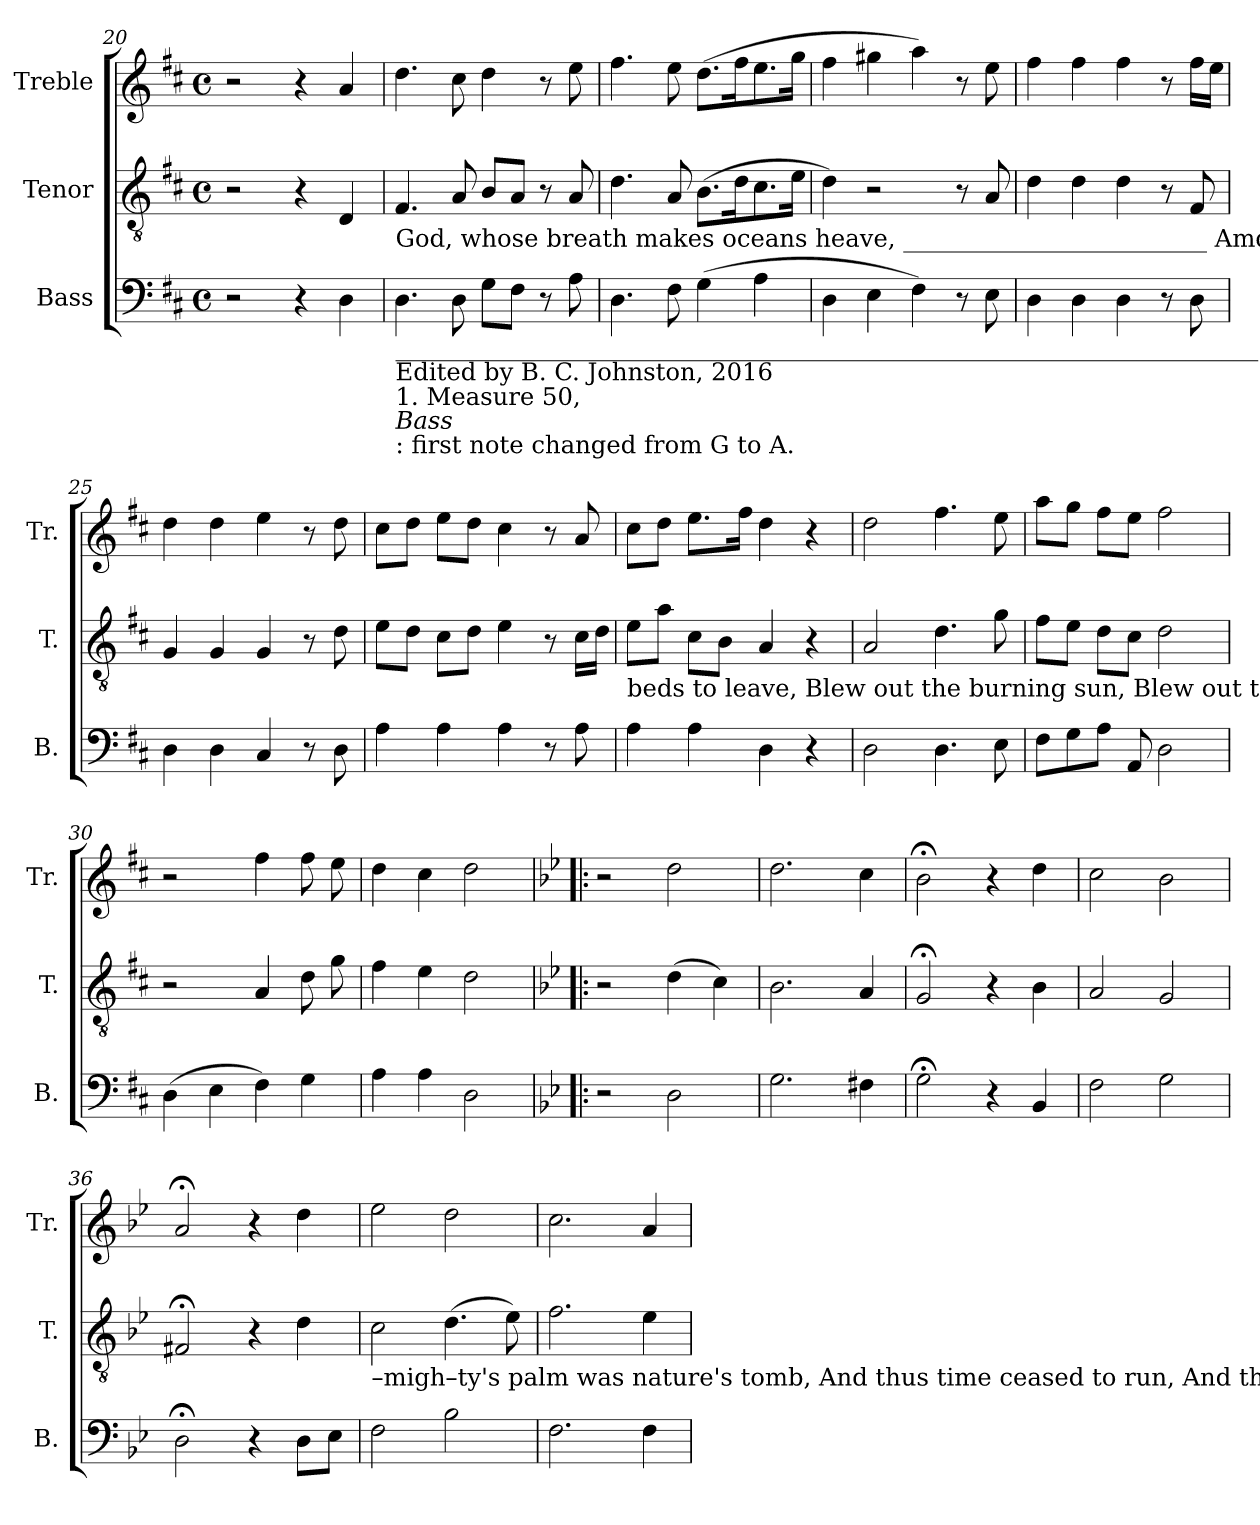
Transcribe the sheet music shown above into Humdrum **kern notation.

**kern	**kern	**kern
*part3	*part2	*part1
*staff3	*staff2	*staff1
*I"Bass	*I"Tenor	*I"Treble
*I'B.	*I'T.	*I'Tr.
*clefF4	*clefGv2	*clefG2
*k[f#c#]	*k[f#c#]	*k[f#c#]
*M4/4	*M4/4	*M4/4
*met(c)	*met(c)	*met(c)
=20	=20	=20
2r	2r	2r
4r	4r	4r
4D\	4D/	4a/
!!LO:LB:g=z
=21	=21	=21
!	!LO:TX:b:t=God,  whose breath makes oceans  heave, _________________________       Amd sturdy oaks    their beds to leave,   And  stur – dy   oaks     their	!
!LO:TX:b:t=_______________________________________________________________________	!	!
!LO:TX:b:t=Edited by B. C. Johnston, 2016	!	!
!LO:TX:b:t=1. Measure 50,	!	!
!LO:TX:b:i:t=Bass	!	!
!LO:TX:b:t=&colon; first note changed from G to A.	!	!
4.D\	4.F#/	4.dd\
8D\	8A/	8cc#\
8G\L	8B/L	4dd\
8F#\J	8A/J	.
8r	8r	8r
8A\	8A/	8ee\
=22	=22	=22
4.D\	4.d\	4.ff#\
8F#\	8A/	8ee\
(4G\	(8.B\L	(8.dd\L
.	16d\K	16ff#\K
4A\	8.c#\	8.ee\
.	16e\Jk	16gg\Jk
=23	=23	=23
4D\	4d\)	4ff#\
4E\	2r	4gg#X\
4F#\)	.	4aa\)
8r	8r	8r
8E\	8A/	8ee\
=24	=24	=24
4D\	4d\	4ff#\
4D\	4d\	4ff#\
4D\	4d\	4ff#\
8r	8r	8r
8D\	8F#/	16ff#\LL
.	.	16ee\JJ
=25	=25	=25
4D\	4G/	4dd\
4D\	4G/	4dd\
4C#/	4G/	4ee\
8r	8r	8r
8D\	8d\	8dd\
=26	=26	=26
4A\	8e\L	8cc#\L
.	8d\J	8dd\J
4A\	8c#\L	8ee\L
.	8d\J	8dd\J
4A\	4e\	4cc#\
8r	8r	8r
8A\	16c#\LL	8a/
.	16d\JJ	.
!!LO:PB:g=z
=27	=27	=27
!	!LO:TX:b:t=beds   to      leave,   Blew out the burning  sun,    Blew out the burning sun.                      Lo!     earth lies  veiled   in   dismal gloom,  Th'Al–	!
4A\	8e\L	8cc#\L
.	8a\J	8dd\J
4A\	8c#\L	8.ee\L
.	8B\J	.
.	.	16ff#\Jk
4D\	4A/	4dd\
4r	4r	4r
=28	=28	=28
2D\	2A/	2dd\
4.D\	4.d\	4.ff#\
8E\	8g\	8ee\
=29	=29	=29
8F#\L	8f#\L	8aa\L
8G\	8e\J	8gg\J
8A\J	8d\L	8ff#\L
8AA/	8c#\J	8ee\J
2D\	2d\	2ff#\
=30	=30	=30
(4D\	2r	2r
4E\	.	.
4F#\)	4A/	4ff#\
4G\	8d\	8ff#\
.	8g\	8ee\
=31	=31	=31
4A\	4f#\	4dd\
4A\	4e\	4cc#\
2D\	2d\	2dd\
=32!|:	=32!|:	=32!|:
*k[b-e-]	*k[b-e-]	*k[b-e-]
2r	2r	2r
2D\	(4d\	2dd\
.	4c\)	.
=33	=33	=33
2.G\	2.B-\	2.dd\
4F#X\	4A/	4cc\
=34	=34	=34
2G;<\	2G;</	2b-;<\
4r	4r	4r
4BB-/	4B-\	4dd\
=35	=35	=35
2F\	2A/	2cc\
2G\	2G/	2b-\
=36	=36	=36
2D;<\	2F#X;</	2a;</
4r	4r	4r
8D\L	4d\	4dd\
8E-\J	.	.
!!LO:LB:g=z
=37	=37	=37
!	!LO:TX:b:t=–migh–ty's  palm was nature's tomb,  And thus time ceased to run,  And  thus  time  ceased  to   run.                    But soon th'Al–migh–ty's	!
2F\	2c\	2ee-\
2B-\	(4.d\	2dd\
.	8e-\)	.
=38	=38	=38
2.F\	2.f\	2.cc\
4F\	4e-\	4a/
=	=	=
*-	*-	*-
